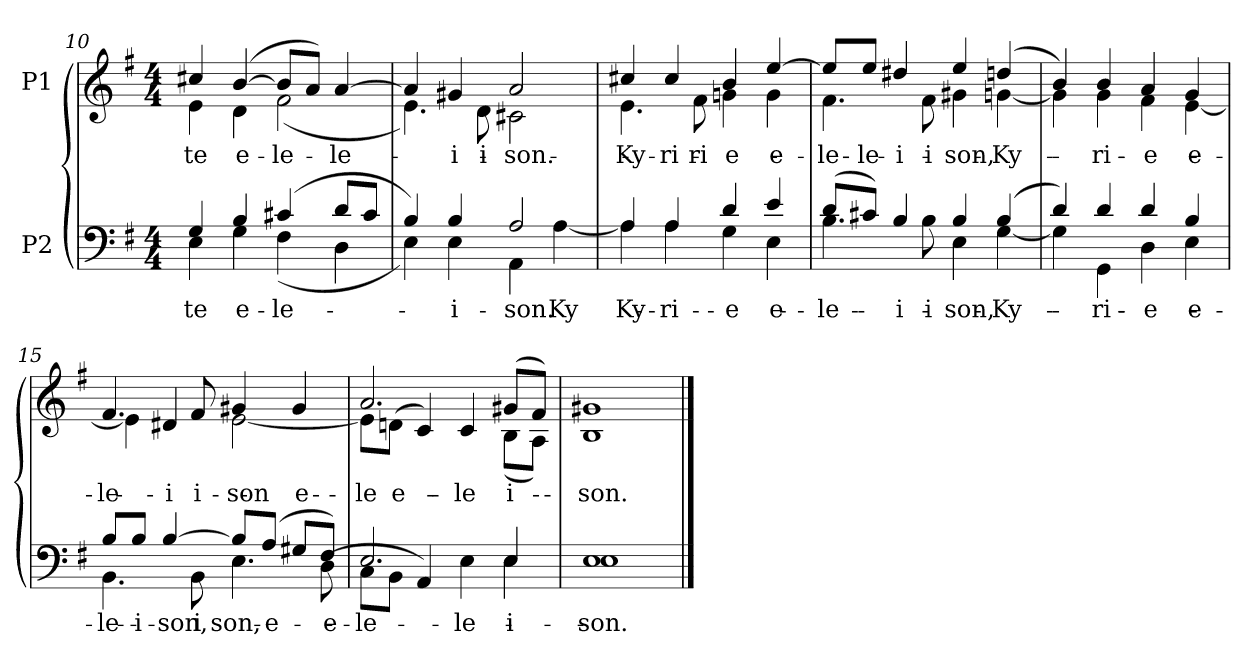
**kern	**text	**kern	**text
*part2	*part2	*part1	*part1
*staff2	*staff2	*staff1	*staff1
*I"P2	*	*I"P1	*
*clefF4	*	*clefG2	*
*k[f#]	*	*k[f#]	*
*G:	*	*G:	*
*M4/4	*	*M4/4	*
=10	=10	=10	=10
!	!LO:LY:a:color=#000000	!	!
*^	*	*	*
!	!	!LO:LY:b:color=#000000	!	!
!	!	!	!	!LO:LY:a:color=#000000
*	*	*	*^	*
!	!	!	!	!	!LO:LY:b:color=#000000
4Gi/	4Ei\	-te	4cc#Xi/	4ei\	-te
!	!	!LO:LY:a:color=#000000	!	!	!
!	!	!LO:LY:b:color=#000000	!	!	!
!	!	!	!	!	!LO:LY:a:color=#000000
!	!	!	!	!	!LO:LY:b:color=#000000
4Bi/	4Gi\	e-	([4bi/	4di\	e-
!	!	!LO:LY:a:color=#000000	!	!	!
!	!	!LO:LY:b:color=#000000	!	!	!
!	!	!	!	!	!LO:LY:b:color=#000000
(4c#Xi/	(4F#i\	-le-	8bi/L]	(2f#i\	-le-
.	.	.	8ai/J)	.	.
!	!	!	!	!	!LO:LY:a:color=#000000
8di/L	4Di\	.	[4ai/	.	-le-
8c#i/J	.	.	.	.	.
=11	=11	=11	=11	=11	=11
4Bi/)	4Ei\)	.	4ai/]	4.ei\)	.
!	!	!LO:LY:a:color=#000000	!	!	!
!	!	!LO:LY:b:color=#000000	!	!	!
!	!	!	!	!	!LO:LY:a:color=#000000
4Bi/	4Ei\	-i-	4g#Xi/	.	-i-
!	!	!	!	!	!LO:LY:b:color=#000000
.	.	.	.	8di\	-i-
!	!	!LO:LY:a:color=#000000	!	!	!
!	!	!LO:LY:b:color=#000000	!	!	!
!	!	!	!	!	!LO:LY:a:color=#000000
!	!	!	!	!	!LO:LY:b:color=#000000
2Ai/	4AAi\	-son.	2ai/	2c#Xi\	-son.
!	!	!LO:LY:b:color=#000000	!	!	!
.	[4Ai\	Ky-	.	.	.
=12	=12	=12	=12	=12	=12
!	!	!LO:LY:a:color=#000000	!	!	!
!	!	!	!	!	!LO:LY:a:color=#000000
!	!	!	!	!	!LO:LY:b:color=#000000
4Ai/]	4Ai\	Ky-	4cc#Xi/	4.ei\	Ky-
!	!	!LO:LY:a:color=#000000	!	!	!
!	!	!LO:LY:b:color=#000000	!	!	!
!	!	!	!	!	!LO:LY:a:color=#000000
4Ai/	4Ai\	-ri-	4cc#i/	.	-ri-
!	!	!	!	!	!LO:LY:b:color=#000000
.	.	.	.	8f#i\	-ri-
!	!	!LO:LY:a:color=#000000	!	!	!
!	!	!LO:LY:b:color=#000000	!	!	!
!	!	!	!	!	!LO:LY:a:color=#000000
!	!	!	!	!	!LO:LY:b:color=#000000
4di/	4Gi\	-e	4bi/	4gni\	-e
!	!	!LO:LY:a:color=#000000	!	!	!
!	!	!LO:LY:b:color=#000000	!	!	!
!	!	!	!	!	!LO:LY:a:color=#000000
!	!	!	!	!	!LO:LY:b:color=#000000
4ei/	4Ei\	e-	[4eei/	4gi\	e-
!!LO:LB:g=z	!!
=13	=13	=13	=13	=13	=13
!	!	!LO:LY:a:color=#000000	!	!	!
!	!	!LO:LY:b:color=#000000	!	!	!
!	!	!	!	!	!LO:LY:b:color=#000000
(8di/L	4.Bi\	-le-	8eei/L]	4.f#i\	-le-
!	!	!	!	!	!LO:LY:a:color=#000000
8c#Xi/J)	.	.	8eei/J	.	-le-
!	!	!LO:LY:a:color=#000000	!	!	!
!	!	!	!	!	!LO:LY:a:color=#000000
4Bi/	.	-i-	4dd#Xi/	.	-i-
!	!	!LO:LY:b:color=#000000	!	!	!
!	!	!	!	!	!LO:LY:b:color=#000000
.	8Bi\	-i-	.	8f#i\	-i-
!	!	!LO:LY:a:color=#000000	!	!	!
!	!	!LO:LY:b:color=#000000	!	!	!
!	!	!	!	!	!LO:LY:a:color=#000000
!	!	!	!	!	!LO:LY:b:color=#000000
4Bi/	4Ei\	-son,	4eei/	4g#Xi\	-son,
!	!	!LO:LY:a:color=#000000	!	!	!
!	!	!LO:LY:b:color=#000000	!	!	!
!	!	!	!	!	!LO:LY:a:color=#000000
!	!	!	!	!	!LO:LY:b:color=#000000
(4Bi/	[4Gi\	Ky-	(4ddni/	[4gni\	Ky-
=14	=14	=14	=14	=14	=14
4di/)	4Gi\]	.	4bi/)	4gi\]	.
!	!	!LO:LY:a:color=#000000	!	!	!
!	!	!LO:LY:b:color=#000000	!	!	!
!	!	!	!	!	!LO:LY:a:color=#000000
!	!	!	!	!	!LO:LY:b:color=#000000
4di/	4GGi\	-ri-	4bi/	4gi\	-ri-
!	!	!LO:LY:a:color=#000000	!	!	!
!	!	!LO:LY:b:color=#000000	!	!	!
!	!	!	!	!	!LO:LY:a:color=#000000
!	!	!	!	!	!LO:LY:b:color=#000000
4di/	4Di\	-e	4ai/	4f#i\	-e
!	!	!LO:LY:a:color=#000000	!	!	!
!	!	!LO:LY:b:color=#000000	!	!	!
!	!	!	!	!	!LO:LY:a:color=#000000
!	!	!	!	!	!LO:LY:b:color=#000000
4Bi/	4Ei\	e-	4gi/	[4ei\	e-
=15	=15	=15	=15	=15	=15
!	!	!LO:LY:a:color=#000000	!	!	!
!	!	!LO:LY:b:color=#000000	!	!	!
!	!	!	!	!	!LO:LY:a:color=#000000
!	!	!	!	!	!LO:LY:b:color=#000000
8Bi/L	4.BBi\	-le-	4.f#i/	4ei\]	-le-
!	!	!LO:LY:a:color=#000000	!	!	!
8Bi/J	.	-i-	.	.	.
!	!	!LO:LY:a:color=#000000	!	!	!
!	!	!	!	!	!LO:LY:b:color=#000000
[4Bi/	.	-son,	.	4d#Xi/	-i-
!	!	!LO:LY:b:color=#000000	!	!	!
!	!	!	!	!	!LO:LY:a:color=#000000
.	8BBi\	-i-	8f#i/	.	-i-
!	!	!LO:LY:b:color=#000000	!	!	!
!	!	!	!	!	!LO:LY:a:color=#000000
!	!	!	!	!	!LO:LY:b:color=#000000
8Bi/L]	4.Ei\	-son,	4g#Xi/	[2ei\	-son
!	!	!LO:LY:a:color=#000000	!	!	!
(8Ai/J	.	e-	.	.	.
!	!	!	!	!	!LO:LY:a:color=#000000
8G#Xi/L	.	.	4g#i/	.	e-
!	!	!LO:LY:b:color=#000000	!	!	!
8F#i/J)	(8Di\	e-	.	.	.
=16	=16	=16	=16	=16	=16
!	!	!LO:LY:a:color=#000000	!	!	!
!	!	!	!	!	!LO:LY:a:color=#000000
2.Ei/	8Ci\L	-le-	2.ai/	8ei\L]	-le-
!	!	!	!	!	!LO:LY:b:color=#000000
.	8BBi\J	.	.	(8dni\J	e-
.	4AAi/)	.	.	4ci/)	.
!	!	!LO:LY:b:color=#000000	!	!	!
!	!	!	!	!	!LO:LY:b:color=#000000
.	4Ei\	-le-	.	4ci/	-le-
!	!	!LO:LY:a:color=#000000	!	!	!
!	!	!LO:LY:b:color=#000000	!	!	!
!	!	!	!	!	!LO:LY:a:color=#000000
!	!	!	!	!	!LO:LY:b:color=#000000
4Ei/	4Ei\	-i-	(8g#Xi/L	(8Bi\L	-i-
.	.	.	8f#i/J)	8Ai\J)	.
=17	=17	=17	=17	=17	=17
!	!	!LO:LY:a:color=#000000	!	!	!
!	!	!LO:LY:b:color=#000000	!	!	!
!	!	!	!	!	!LO:LY:a:color=#000000
!	!	!	!	!	!LO:LY:b:color=#000000
1Ei	1Ei	-son.	1g#Xi	1Bi	-son.
*v	*v	*	*	*	*
*	*	*v	*v	*
==	==	==	==
*-	*-	*-	*-
